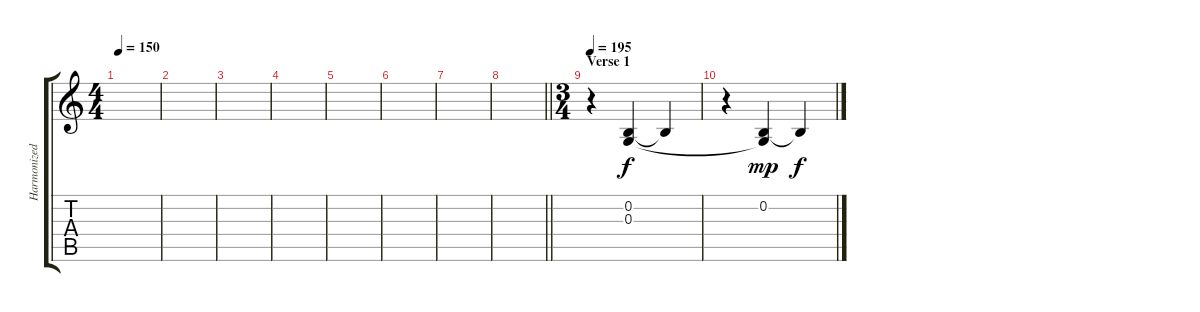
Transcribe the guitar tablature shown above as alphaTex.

\track ("Harmonized Voice" "Harmonized") {instrument lead2sawtooth}
\staff {score tabs}
\tuning (E4 B3 G3 D3 A2 E2) {hide}
\ts (4 4)
\tempo 150
\clef g2
\ks c
|
|
|
|
|
|
|
\barLineRight lightlight
|
\ts (3 4)
\section ("" "Verse 1")
\tempo 195
r.4 (0.2 0.3).4 0.2{t}.4{dy f} |
r.4 (0.2 0.3{t}).4{dy mp} 0.2{t}.4{dy f}
